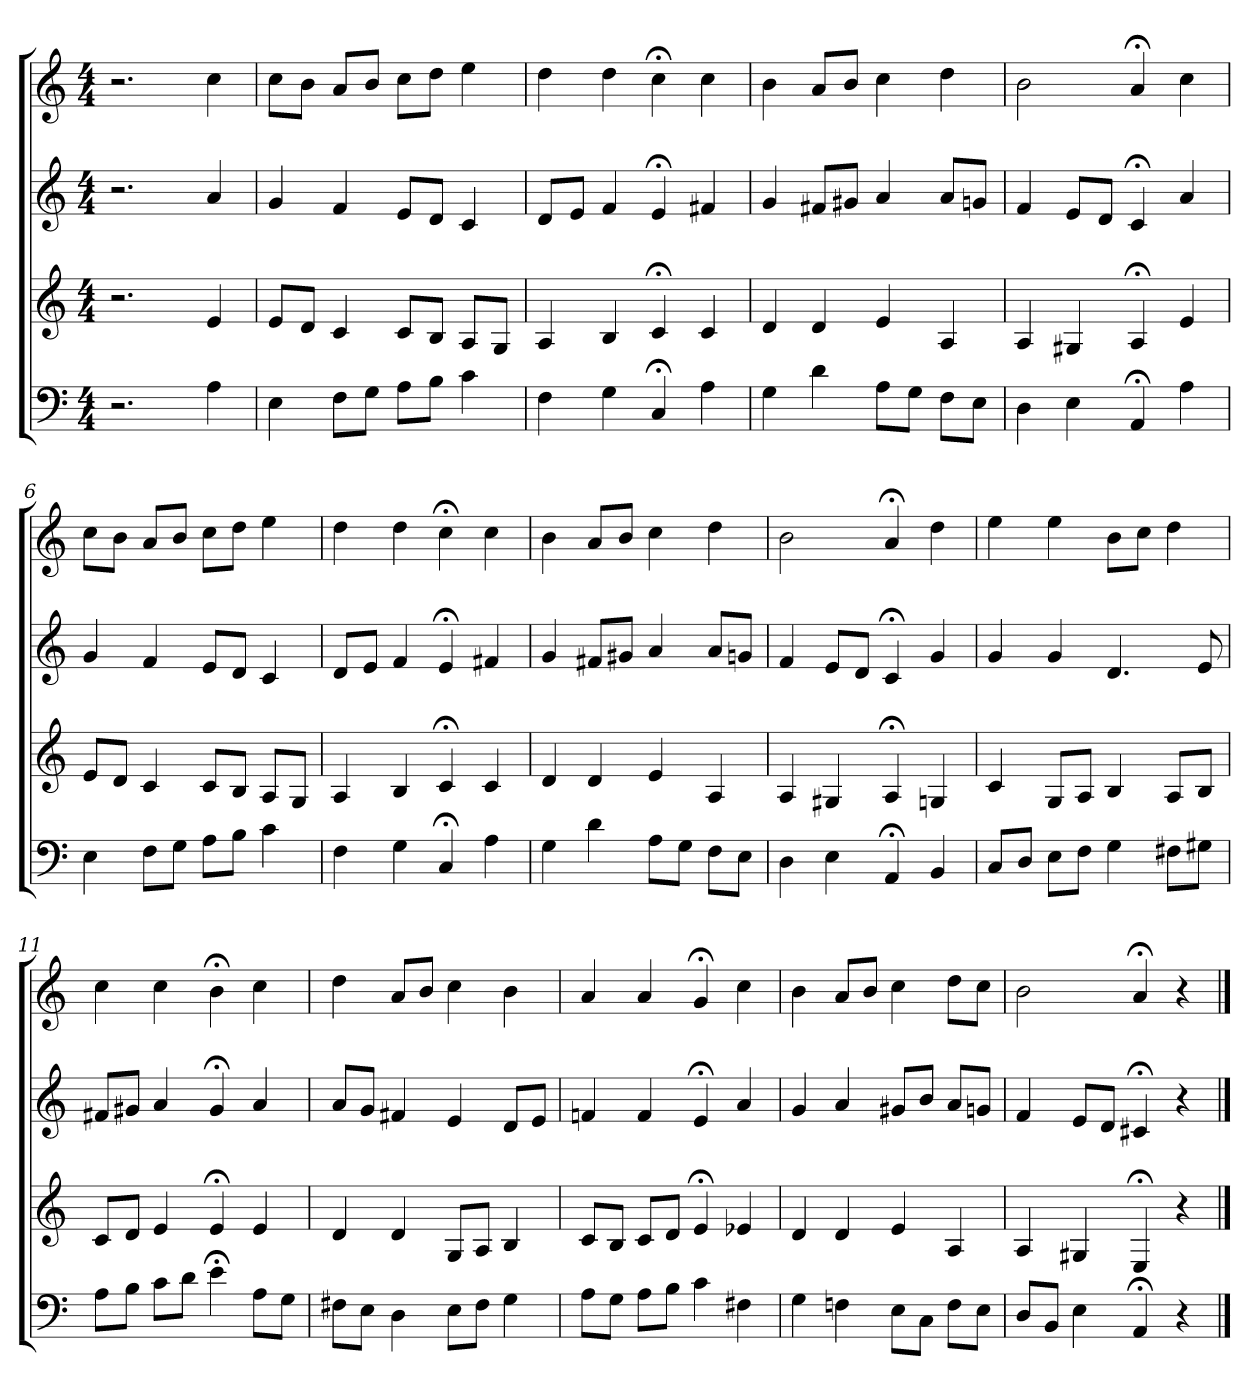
**kern	**kern	**kern	**kern
*part4	*part3	*part2	*part1
*staff4	*staff3	*staff2	*staff1
*clefF4	*clefG2	*clefG2	*clefG2
*M4/4	*M4/4	*M4/4	*M4/4
=1	=1	=1	=1
2.r	2.r	2.r	2.r
4A	4e	4a	4cc
=2	=2	=2	=2
4E	8e/L	4g	8cc\L
.	8d/J	.	8b\J
8F\L	4c	4f	8a/L
8G\J	.	.	8b/J
8A\L	8c/L	8e/L	8cc\L
8B\J	8B/J	8d/J	8dd\J
4c	8A/L	4c	4ee
.	8G/J	.	.
=3	=3	=3	=3
4F	4A	8d/L	4dd
.	.	8e/J	.
4G	4B	4f	4dd
4C;<	4c;<	4e;<	4cc;<
4A	4c	4f#X	4cc
=4	=4	=4	=4
4G	4d	4g	4b
4d	4d	8f#X/L	8a/L
.	.	8g#X/J	8b/J
8A\L	4e	4a	4cc
8G\J	.	.	.
8F\L	4A	8a/L	4dd
8E\J	.	8gn/J	.
=5	=5	=5	=5
4D	4A	4f	2b
4E	4G#X	8e/L	.
.	.	8d/J	.
4AA;<	4A;<	4c;<	4a;<
4A	4e	4a	4cc
=6	=6	=6	=6
4E	8e/L	4g	8cc\L
.	8d/J	.	8b\J
8F\L	4c	4f	8a/L
8G\J	.	.	8b/J
8A\L	8c/L	8e/L	8cc\L
8B\J	8B/J	8d/J	8dd\J
4c	8A/L	4c	4ee
.	8G/J	.	.
=7	=7	=7	=7
4F	4A	8d/L	4dd
.	.	8e/J	.
4G	4B	4f	4dd
4C;<	4c;<	4e;<	4cc;<
4A	4c	4f#X	4cc
=8	=8	=8	=8
4G	4d	4g	4b
4d	4d	8f#X/L	8a/L
.	.	8g#X/J	8b/J
8A\L	4e	4a	4cc
8G\J	.	.	.
8F\L	4A	8a/L	4dd
8E\J	.	8gn/J	.
=9	=9	=9	=9
4D	4A	4f	2b
4E	4G#X	8e/L	.
.	.	8d/J	.
4AA;<	4A;<	4c;<	4a;<
4BB	4G	4g	4dd
=10	=10	=10	=10
8C/L	4c	4g	4ee
8D/J	.	.	.
8E\L	8G/L	4g	4ee
8F\J	8A/J	.	.
4G	4B	4.d	8b\L
.	.	.	8cc\J
8F#X\L	8A/L	.	4dd
8G#X\J	8B/J	8e	.
=11	=11	=11	=11
8A\L	8c/L	8f#X/L	4cc
8B\J	8d/J	8g#X/J	.
8c\L	4e	4a	4cc
8d\J	.	.	.
4e;<	4e;<	4g#;<	4b;<
8A\L	4e	4a	4cc
8G\J	.	.	.
=12	=12	=12	=12
8F#X\L	4d	8a/L	4dd
8E\J	.	8g/J	.
4D	4d	4f#X	8a/L
.	.	.	8b/J
8E\L	8G/L	4e	4cc
8F#\J	8A/J	.	.
4G	4B	8d/L	4b
.	.	8e/J	.
=13	=13	=13	=13
8A\L	8c/L	4fn	4a
8G\J	8B/J	.	.
8A\L	8c/L	4f	4a
8B\J	8d/J	.	.
4c	4e;<	4e;<	4g;<
4F#X	4e-X	4a	4cc
=14	=14	=14	=14
4G	4d	4g	4b
4Fn	4d	4a	8a/L
.	.	.	8b/J
8E\L	4e	8g#X/L	4cc
8C\J	.	8b/J	.
8F\L	4A	8a/L	8dd\L
8E\J	.	8gn/J	8cc\J
=15	=15	=15	=15
8D/L	4A	4f	2b
8BB/J	.	.	.
4E	4G#X	8e/L	.
.	.	8d/J	.
4AA;<	4E;<	4c#X;<	4a;<
4r	4r	4r	4r
==	==	==	==
*-	*-	*-	*-
